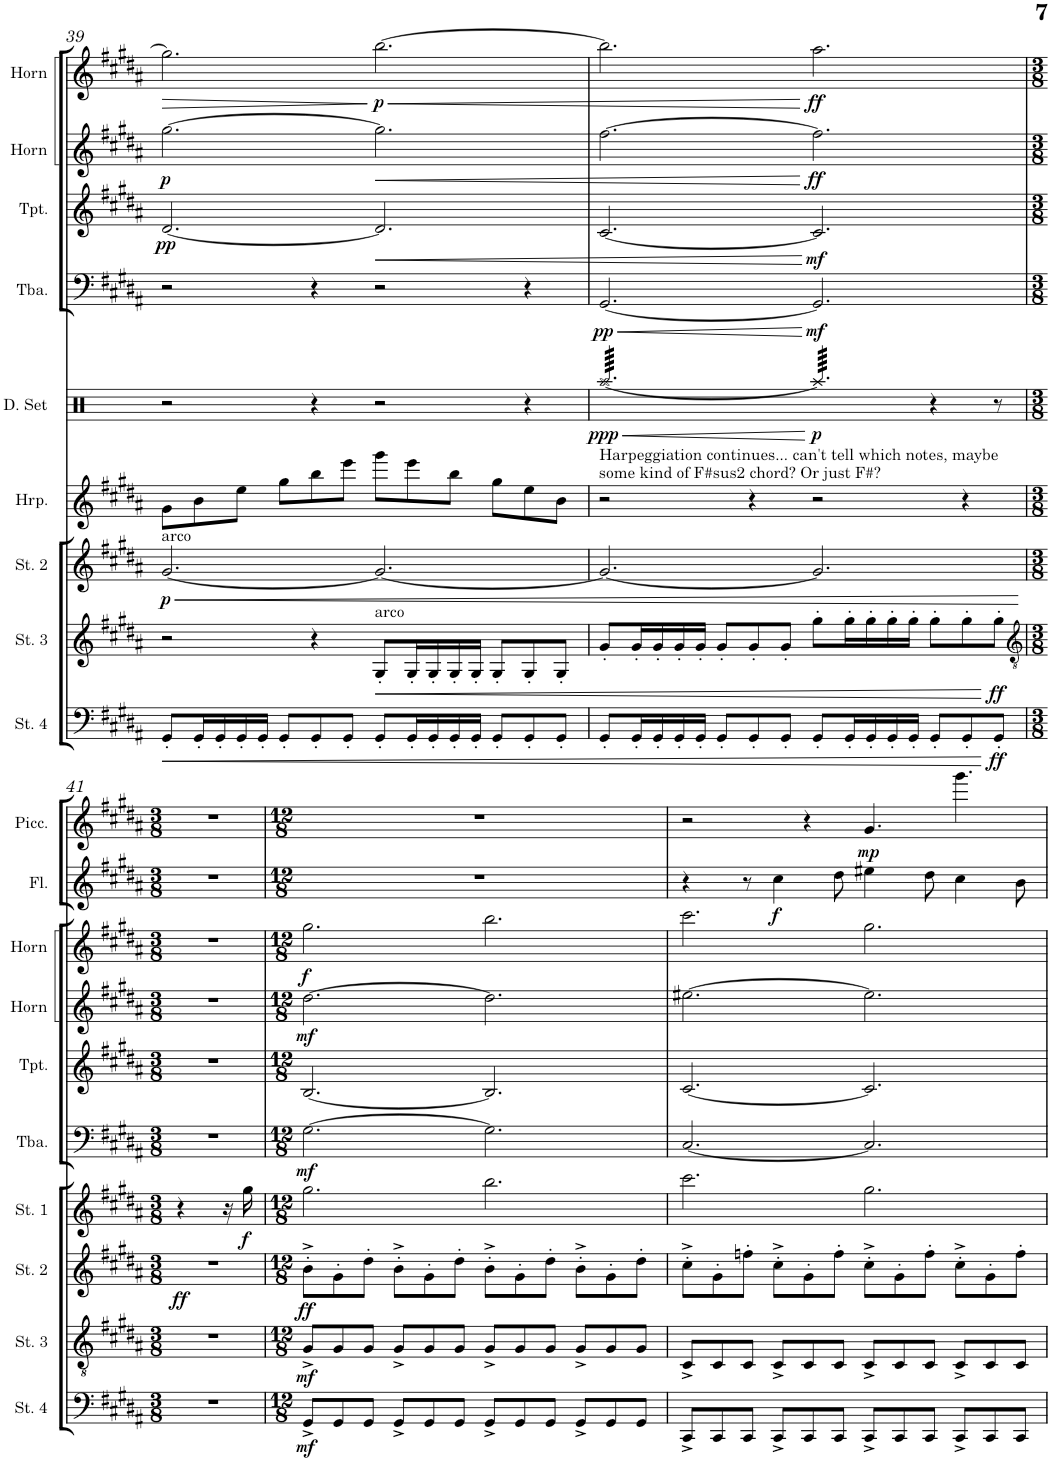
**kern	**dynam	**kern	**dynam	**kern	**dynam	**kern	**dynam	**kern	**kern	**dynam	**kern	**dynam	**kern	**dynam	**kern	**dynam	**kern	**dynam	**kern	**dynam
*part11	*part11	*part10	*part10	*part9	*part9	*part8	*part8	*part7	*part6	*part6	*part5	*part5	*part4	*part4	*part3	*part3	*part2	*part2	*part1	*part1
*staff11	*staff11	*staff10	*staff10	*staff9	*staff9	*staff8	*staff8	*staff7	*staff6	*staff6	*staff5	*staff5	*staff4	*staff4	*staff3	*staff3	*staff2	*staff2	*staff1	*staff1
*I"Strings 4	*	*I"Strings 3	*	*I"Strings 2	*	*I"Strings 1	*	*I"Harp	*I"Tuba	*	*I"Trumpet	*	*I"Horn	*	*I"Horn	*	*I"Flute	*	*I"Piccolo	*
*I'St. 4	*	*I'St. 3	*	*I'St. 2	*	*I'St. 1	*	*I'Hrp.	*I'Tba.	*	*I'Tpt.	*	*I'Horn	*	*I'Horn	*	*I'Fl.	*	*I'Picc.	*
!!LO:PB:g=z
*clefF4	*	*clefG2	*	*clefG2	*	*clefG2	*	*clefG2	*clefF4	*	*clefG2	*	*clefG2	*	*clefG2	*	*clefG2	*	*clefG2	*
*	*	*	*	*	*	*	*	*	*	*	*Trd1c2	*	*Trd7c12	*	*Trd7c12	*	*	*	*Trd-7c-12	*
*k[f#c#g#d#a#]	*	*k[f#c#g#d#a#]	*	*k[f#c#g#d#a#]	*	*k[f#c#g#d#a#]	*	*k[f#c#g#d#a#]	*k[f#c#g#d#a#]	*	*k[f#c#g#d#a#]	*	*k[f#c#g#d#a#]	*	*k[f#c#g#d#a#]	*	*k[f#c#g#d#a#]	*	*k[f#c#g#d#a#]	*
*M12/8	*	*M12/8	*	*M12/8	*	*M12/8	*	*M12/8	*M12/8	*	*M12/8	*	*M12/8	*	*M12/8	*	*M12/8	*	*M12/8	*
=39	=39	=39	=39	=39	=39	=39	=39	=39	=39	=39	=39	=39	=39	=39	=39	=39	=39	=39	=39	=39
!	!	!	!	!LO:TX:a:t=arco	!	!	!	!	!	!	!	!	!	!	!	!	!	!	!	!
!	!LO:HP:b	!	!	!	!LO:HP:b	!	!	!	!	!	!	!	!	!	!	!LO:HP:b	!	!	!	!
!	!	!	!	!	!LO:DY:n=1:b	!	!	!	!	!	!	!LO:DY:b	!	!LO:DY:b	!	!	!	!	!	!
8GG#'/L	<	2r	.	[2.g#/	< p	2r	.	8g#\L	2r	.	[2.d#/	pp	[2.gg#\	p	2.gg#\]	>	2r	.	2r	.
16GG#'/L	.	.	.	.	.	.	.	8b\	.	.	.	.	.	.	.	.	.	.	.	.
16GG#'/	.	.	.	.	.	.	.	.	.	.	.	.	.	.	.	.	.	.	.	.
16GG#'/	.	.	.	.	.	.	.	8ee\J	.	.	.	.	.	.	.	.	.	.	.	.
16GG#'/JJ	.	.	.	.	.	.	.	.	.	.	.	.	.	.	.	.	.	.	.	.
8GG#'/L	.	.	.	.	.	.	.	8gg#\L	.	.	.	.	.	.	.	.	.	.	.	.
8GG#'/	.	4r	.	.	.	4r	.	8bb\	4r	.	.	.	.	.	.	.	4r	.	4r	.
8GG#'/J	.	.	.	.	.	.	.	8eee\J	.	.	.	.	.	.	.	.	.	.	.	.
!	!	!LO:TX:a:t=arco	!	!	!	!	!	!	!	!	!	!	!	!	!	!	!	!	!	!
!	!	!	!LO:HP:b	!	!	!	!	!	!	!	!	!LO:HP:b	!	!LO:HP:b	!	!LO:HP:n=1:b	!	!	!	!
!	!	!	!	!	!	!	!	!	!	!	!	!	!	!	!	!LO:DY:n=1:b	!	!	!	!
8GG#'/L	.	8G#'/L	<	2.g#/_	.	2r	.	8ggg#\L	2r	.	2.d#/]	<	2.gg#\]	<	[2.bb\	] < p	2r	.	2r	.
16GG#'/L	.	16G#'/L	.	.	.	.	.	8eee\	.	.	.	.	.	.	.	.	.	.	.	.
16GG#'/	.	16G#'/	.	.	.	.	.	.	.	.	.	.	.	.	.	.	.	.	.	.
16GG#'/	.	16G#'/	.	.	.	.	.	8bb\J	.	.	.	.	.	.	.	.	.	.	.	.
16GG#'/JJ	.	16G#'/JJ	.	.	.	.	.	.	.	.	.	.	.	.	.	.	.	.	.	.
8GG#'/L	.	8G#'/L	.	.	.	.	.	8gg#\L	.	.	.	.	.	.	.	.	.	.	.	.
8GG#'/	.	8G#'/	.	.	.	4r	.	8ee\	4r	.	.	.	.	.	.	.	4r	.	4r	.
8GG#'/J	.	8G#'/J	.	.	.	.	.	8b\J	.	.	.	.	.	.	.	.	.	.	.	.
=40	=40	=40	=40	=40	=40	=40	=40	=40	=40	=40	=40	=40	=40	=40	=40	=40	=40	=40	=40	=40
!	!	!	!	!	!	!	!	!LO:TX:a:t=Harpeggiation continues... can't tell which notes, maybe	!	!	!	!	!	!	!	!	!	!	!	!
!	!	!	!	!	!	!	!	!LO:TX:a:t=some kind of F#sus2 chord? Or just F#?	!	!	!	!	!	!	!	!	!	!	!	!
!	!	!	!	!	!	!	!	!	!	!LO:HP:b	!	!	!	!	!	!	!	!	!	!
!	!	!	!	!	!	!	!	!	!	!LO:DY:n=1:b	!	!	!	!	!	!	!	!	!	!
8GG#'/L	.	8g#'/L	.	2.g#/_	.	2r	.	2r	[2.GG#/	< pp	[2.c#/	.	[2.ff#\	.	2.bb\]	.	2r	.	2r	.
16GG#'/L	.	16g#'/L	.	.	.	.	.	.	.	.	.	.	.	.	.	.	.	.	.	.
16GG#'/	.	16g#'/	.	.	.	.	.	.	.	.	.	.	.	.	.	.	.	.	.	.
16GG#'/	.	16g#'/	.	.	.	.	.	.	.	.	.	.	.	.	.	.	.	.	.	.
16GG#'/JJ	.	16g#'/JJ	.	.	.	.	.	.	.	.	.	.	.	.	.	.	.	.	.	.
8GG#'/L	.	8g#'/L	.	.	.	.	.	.	.	.	.	.	.	.	.	.	.	.	.	.
8GG#'/	.	8g#'/	.	.	.	4r	.	4r	.	.	.	.	.	.	.	.	4r	.	4r	.
8GG#'/J	.	8g#'/J	.	.	.	.	.	.	.	.	.	.	.	.	.	.	.	.	.	.
!	!	!	!	!	!	!	!	!	!	!LO:DY:n=2:b	!	!LO:DY:n=1:b	!	!LO:DY:n=1:b	!	!LO:DY:n=1:b	!	!	!	!
8GG#'/L	.	8gg#'\L	.	2.g#/]	.	2r	.	2r	2.GG#/]	[ mf	2.c#/]	[ mf	2.ff#\]	[ ff	2.aa#\	[ ff	2r	.	2r	.
16GG#'/L	.	16gg#'\L	.	.	.	.	.	.	.	.	.	.	.	.	.	.	.	.	.	.
16GG#'/	.	16gg#'\	.	.	.	.	.	.	.	.	.	.	.	.	.	.	.	.	.	.
16GG#'/	.	16gg#'\	.	.	.	.	.	.	.	.	.	.	.	.	.	.	.	.	.	.
16GG#'/JJ	.	16gg#'\JJ	.	.	.	.	.	.	.	.	.	.	.	.	.	.	.	.	.	.
8GG#'/L	.	8gg#'\L	.	.	.	.	.	.	.	.	.	.	.	.	.	.	.	.	.	.
8GG#'/	.	8gg#'\	.	.	.	4r	.	4r	.	.	.	.	.	.	.	.	4r	.	4r	.
!	!LO:DY:n=1:b	!	!LO:DY:n=1:b	!	!	!	!	!	!	!	!	!	!	!	!	!	!	!	!	!
8GG#'/J	[ ff	8gg#'\J	[ ff	.	.	.	.	.	.	.	.	.	.	.	.	.	.	.	.	.
.	.	.	.	.	[	.	.	.	.	.	.	.	.	.	.	.	.	.	.	.
!!LO:LB:g=z
=41	=41	=41	=41	=41	=41	=41	=41	=41	=41	=41	=41	=41	=41	=41	=41	=41	=41	=41	=41	=41
*	*	*clefGv2	*	*	*	*	*	*	*	*	*	*	*	*	*	*	*	*	*	*
*M3/8	*	*M3/8	*	*M3/8	*	*M3/8	*	*M3/8	*M3/8	*	*M3/8	*	*M3/8	*	*M3/8	*	*M3/8	*	*M3/8	*
!	!	!	!	!	!LO:DY:b	!	!	!	!	!	!	!	!	!	!	!	!	!	!	!
4.r	.	4.r	.	4.r	ff	4r	.	4.r	4.r	.	4.r	.	4.r	.	4.r	.	4.r	.	4.r	.
.	.	.	.	.	.	16r	.	.	.	.	.	.	.	.	.	.	.	.	.	.
!	!	!	!	!	!	!	!LO:DY:b	!	!	!	!	!	!	!	!	!	!	!	!	!
.	.	.	.	.	.	16gg#\	f	.	.	.	.	.	.	.	.	.	.	.	.	.
=42	=42	=42	=42	=42	=42	=42	=42	=42	=42	=42	=42	=42	=42	=42	=42	=42	=42	=42	=42	=42
*M12/8	*	*M12/8	*	*M12/8	*	*M12/8	*	*M12/8	*M12/8	*	*M12/8	*	*M12/8	*	*M12/8	*	*M12/8	*	*M12/8	*
!	!LO:DY:b	!	!LO:DY:b	!	!LO:DY:b	!	!	!	!	!LO:DY:b	!	!	!	!LO:DY:b	!	!LO:DY:b	!	!	!	!
8GG#^/L	mf	8G#^/L	mf	8b'^\L	ff	2.gg#\	.	1.r	[2.G#\	mf	[2.B/	.	[2.dd#\	mf	2.gg#\	f	1.r	.	1.r	.
8GG#/	.	8G#/	.	8g#'\	.	.	.	.	.	.	.	.	.	.	.	.	.	.	.	.
8GG#/J	.	8G#/J	.	8dd#'\J	.	.	.	.	.	.	.	.	.	.	.	.	.	.	.	.
8GG#^/L	.	8G#^/L	.	8b'^\L	.	.	.	.	.	.	.	.	.	.	.	.	.	.	.	.
8GG#/	.	8G#/	.	8g#'\	.	.	.	.	.	.	.	.	.	.	.	.	.	.	.	.
8GG#/J	.	8G#/J	.	8dd#'\J	.	.	.	.	.	.	.	.	.	.	.	.	.	.	.	.
8GG#^/L	.	8G#^/L	.	8b'^\L	.	2.bb\	.	.	2.G#\]	.	2.B/]	.	2.dd#\]	.	2.bb\	.	.	.	.	.
8GG#/	.	8G#/	.	8g#'\	.	.	.	.	.	.	.	.	.	.	.	.	.	.	.	.
8GG#/J	.	8G#/J	.	8dd#'\J	.	.	.	.	.	.	.	.	.	.	.	.	.	.	.	.
8GG#^/L	.	8G#^/L	.	8b'^\L	.	.	.	.	.	.	.	.	.	.	.	.	.	.	.	.
8GG#/	.	8G#/	.	8g#'\	.	.	.	.	.	.	.	.	.	.	.	.	.	.	.	.
8GG#/J	.	8G#/J	.	8dd#'\J	.	.	.	.	.	.	.	.	.	.	.	.	.	.	.	.
=43	=43	=43	=43	=43	=43	=43	=43	=43	=43	=43	=43	=43	=43	=43	=43	=43	=43	=43	=43	=43
8CC#^/L	.	8C#^/L	.	8cc#'^\L	.	2.ccc#\	.	2r	[2.C#/	.	[2.c#/	.	[2.ee#X\	.	2.ccc#\	.	4r	.	2r	.
8CC#/	.	8C#/	.	8g#'\	.	.	.	.	.	.	.	.	.	.	.	.	.	.	.	.
8CC#/J	.	8C#/J	.	8ffn'\J	.	.	.	.	.	.	.	.	.	.	.	.	8r	.	.	.
!	!	!	!	!	!	!	!	!	!	!	!	!	!	!	!	!	!	!LO:DY:b	!	!
8CC#^/L	.	8C#^/L	.	8cc#'^\L	.	.	.	.	.	.	.	.	.	.	.	.	4cc#\	f	.	.
8CC#/	.	8C#/	.	8g#'\	.	.	.	4r	.	.	.	.	.	.	.	.	.	.	4r	.
8CC#/J	.	8C#/J	.	8ff'\J	.	.	.	.	.	.	.	.	.	.	.	.	8dd#\	.	.	.
!	!	!	!	!	!	!	!	!	!	!	!	!	!	!	!	!	!	!	!	!LO:DY:b
8CC#^/L	.	8C#^/L	.	8cc#'^\L	.	2.gg#\	.	2r	2.C#/]	.	2.c#/]	.	2.ee#\]	.	2.gg#\	.	4ee#X\	.	4.g#/	mp
8CC#/	.	8C#/	.	8g#'\	.	.	.	.	.	.	.	.	.	.	.	.	.	.	.	.
8CC#/J	.	8C#/J	.	8ff'\J	.	.	.	.	.	.	.	.	.	.	.	.	8dd#\	.	.	.
8CC#^/L	.	8C#^/L	.	8cc#'^\L	.	.	.	.	.	.	.	.	.	.	.	.	4cc#\	.	4.ggg#\	.
8CC#/	.	8C#/	.	8g#'\	.	.	.	4r	.	.	.	.	.	.	.	.	.	.	.	.
8CC#/J	.	8C#/J	.	8ff'\J	.	.	.	.	.	.	.	.	.	.	.	.	8b\	.	.	.
=	=	=	=	=	=	=	=	=	=	=	=	=	=	=	=	=	=	=	=	=
*-	*-	*-	*-	*-	*-	*-	*-	*-	*-	*-	*-	*-	*-	*-	*-	*-	*-	*-	*-	*-
